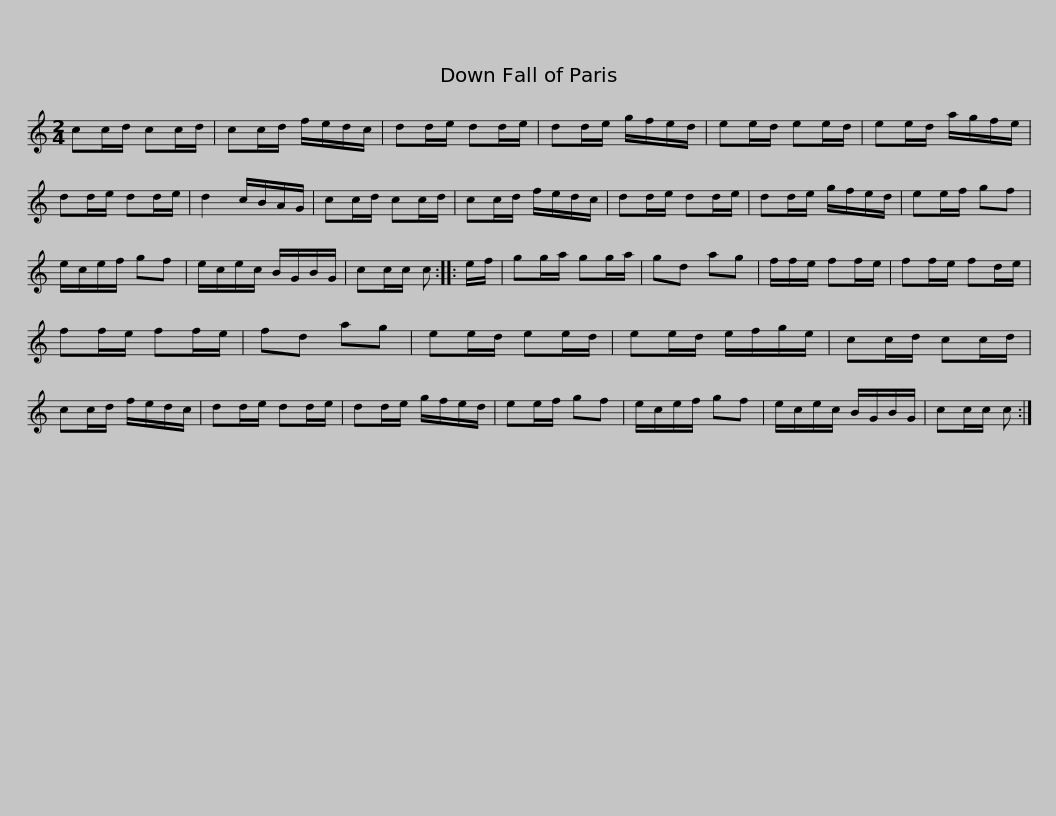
X:1
L:1/8
M:2/4
I:linebreak $
K:C
V:1 treble
V:1
 cc/d/ cc/d/ | cc/d/ f/e/d/c/ | dd/e/ dd/e/ | dd/e/ g/f/e/d/ | ee/d/ ee/d/ | %5
 ee/d/ a/g/f/e/ | dd/e/ dd/e/ |$ d2 c/B/A/G/ | cc/d/ cc/d/ | cc/d/ f/e/d/c/ | %10
 dd/e/ dd/e/ | dd/e/ g/f/e/d/ | ee/f/ gf | e/c/e/f/ gf | e/c/e/c/ B/G/B/G/ |$ %15
 cc/c/ c :: e/f/ | gg/a/ gg/a/ | gd ag | f/f/e/ ff/e/ | %20
 ff/e/ fd/e/ | ff/e/ ff/e/ | fd ag | ee/d/ ee/d/ |$ ee/d/ e/f/g/e/ | %25
 cc/d/ cc/d/ | cc/d/ f/e/d/c/ | dd/e/ dd/e/ | dd/e/ g/f/e/d/ | ee/f/ gf | %30
 e/c/e/f/ gf |$ e/c/e/c/ B/G/B/G/ | cc/c/ c :| %33
